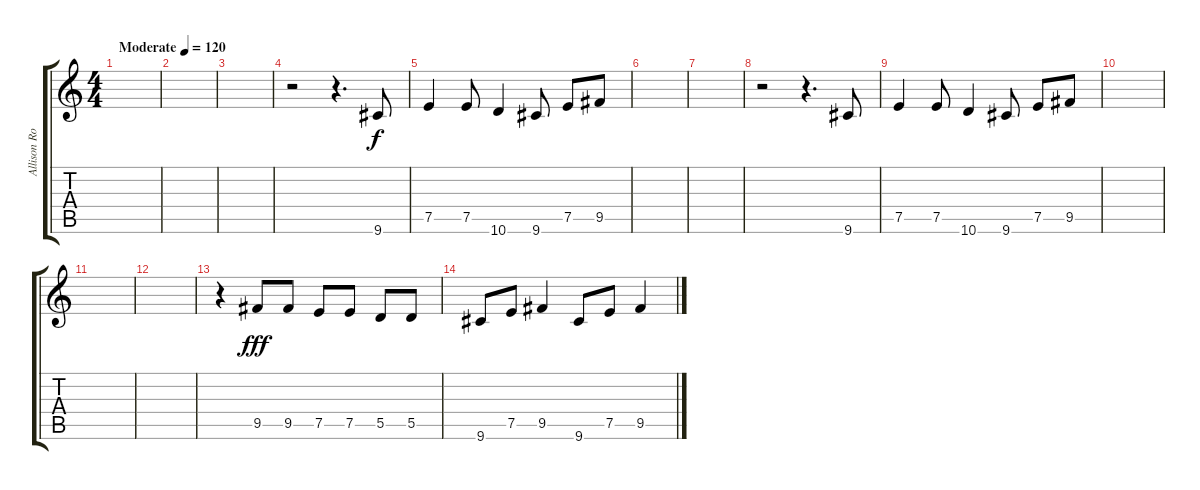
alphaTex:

\track ("Allison Robertson (Lead)" "Allison Ro") {instrument distortionguitar}
\staff {score tabs}
\tuning (E4 B3 G3 D3 A2 E2) {hide}
\ts (4 4)
\tempo (120 "Moderate")
\clef g2
\ks c
|
|
|
r.2 r.4{d} 9.6.8 |
7.5.4 7.5.8 10.6.4 9.6.8 7.5.8 9.5.8 |
|
|
r.2 r.4{d} 9.6.8 |
7.5.4 7.5.8 10.6.4 9.6.8 7.5.8 9.5.8 |
|
|
|
r.4 9.5.8{dy fff} 9.5.8 7.5.8 7.5.8 5.5.8 5.5.8 |
9.6.8 7.5.8 9.5.4 9.6.8 7.5.8 9.5.4
